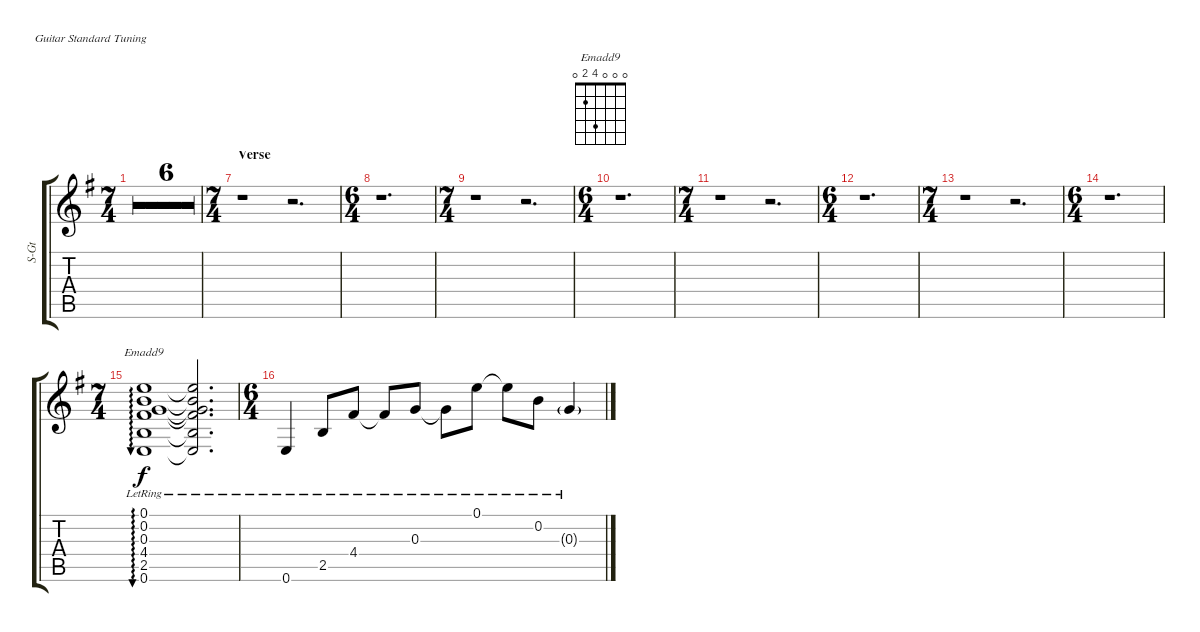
\defaultSystemsLayout 4
\bracketExtendMode groupsimilarinstruments
\otherSystemsTrackNameOrientation horizontal
\track ("Steel Guitar" "S-Gt") {multiBarRest instrument acousticguitarsteel}
\staff {score tabs}
\tuning (E4 B3 G3 D3 A2 E2)
\chord ("Emadd9" 0 0 0 4 2 0) {showfingering false}
\ts (7 4)
\tempo 140
\clef g2
\ks g
r.1{dy f} r.2{d} |
\ts (6 4)
r.1{d} |
\ts (7 4)
r.1 r.2{d} |
\ts (6 4)
r.1{d} |
\ts (7 4)
r.1 r.2{d} |
\ts (6 4)
r.1{d} |
\ts (7 4)
\section ("" "Verse")
r.1 r.2{d} |
\ts (6 4)
\beaming (8 2 2 2 2 2 2 2)
r.1{d} |
\ts (7 4)
\beaming (8 2 2 2 2 2 2 2)
r.1 r.2{d} |
\ts (6 4)
\beaming (8 2 2 2 2 2 2 2)
r.1{d} |
\ts (7 4)
\beaming (8 2 2 2 2 2 2 2)
r.1 r.2{d} |
\ts (6 4)
\beaming (8 2 2 2 2 2 2 2)
r.1{d} |
\ts (7 4)
\beaming (8 2 2 2 2 2 2 2)
r.1 r.2{d} |
\ts (6 4)
\beaming (8 2 2 2 2 2 2 2)
r.1{d} |
\ts (7 4)
\beaming (8 2 2 2 2 2 2 2)
(0.6{lr acc forcenatural} 2.5{lr acc forcenatural} 4.4{lr acc #} 0.3{lr acc forcenatural} 0.2{lr acc forcenatural} 0.1{lr acc forcenatural}).1{au 0 ch "Emadd9"} (0.6{lr t acc forcenatural} 2.5{lr t acc forcenatural} 4.4{lr t acc #} 0.3{lr t acc forcenatural} 0.2{lr t acc forcenatural} 0.1{lr t acc forcenatural}).2{d} |
\ts (6 4)
\beaming (8 2 2 2 2 2 2 2)
0.6{lr acc forcenatural}.4 2.5{lr acc forcenatural}.8 4.4{lr acc #}.8 4.4{lr t acc #}.8 0.3{lr acc forcenatural}.8 0.3{lr t acc forcenatural}.8 0.1{lr acc forcenatural}.8 0.1{lr t acc forcenatural}.8 0.2{lr acc forcenatural}.8 0.3{g lr acc forcenatural}.4
